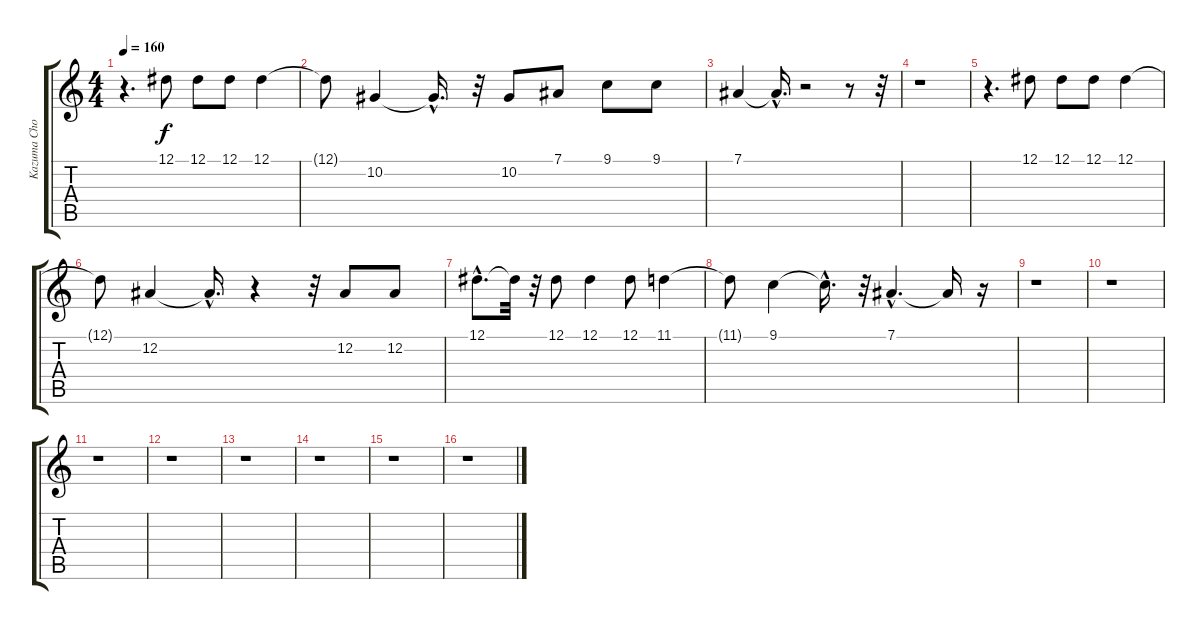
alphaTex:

\track ("Kazuma Chorus" "Kazuma Cho") {instrument choiraahs}
\staff {score tabs}
\tuning (Eb4 Bb3 Gb3 Db3 Ab2 Eb2) {hide}
\ts (4 4)
\tempo 160
\clef g2
\ks c
r.4{d dy f} 12.1.8 12.1.8 12.1.8 12.1.4 |
12.1{t}.8 10.2.4 10.2{hac t}.16{d} r.32 10.2.8 7.1.8 9.1.8 9.1.8 |
7.1.4 7.1{hac t}.16{d} r.2 r.8 r.32 |
r.1 |
r.4{d} 12.1.8 12.1.8 12.1.8 12.1.4 |
12.1{t}.8 12.2.4 12.2{hac t}.16{d} r.4 r.32 12.2.8 12.2.8 |
12.1{hac}.8{d} 12.1{t}.32 r.32 12.1.8 12.1.4 12.1.8 11.1.4 |
11.1{t}.8 9.1.4 9.1{hac t}.16{d} r.32 7.1{hac}.4{d} 7.1{t}.16 r.16 |
r.1 |
r.1 |
r.1 |
r.1 |
r.1 |
r.1 |
r.1 |
r.1
